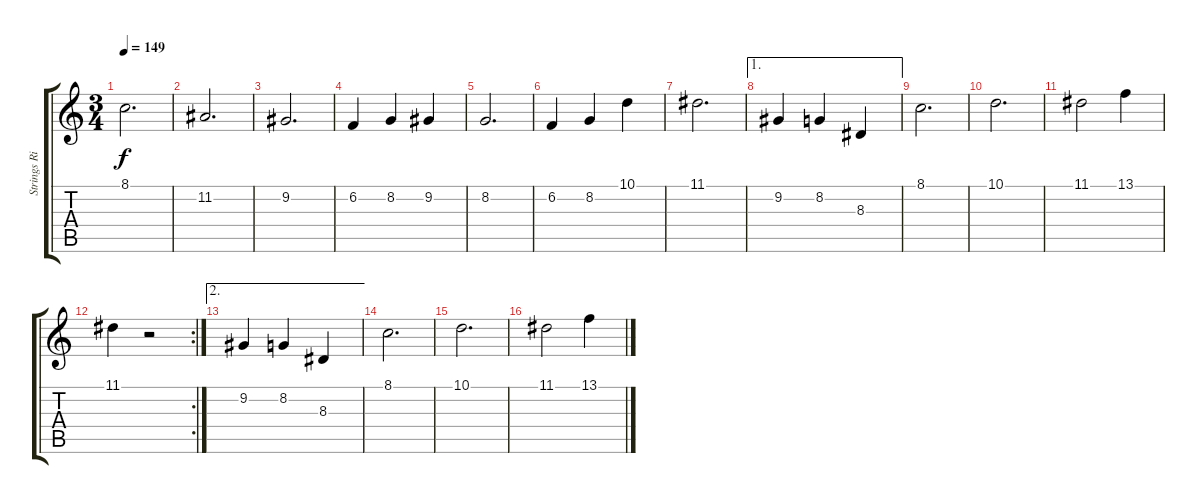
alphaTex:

\track ("Strings Right" "Strings Ri") {instrument stringensemble1}
\staff {score tabs}
\tuning (E4 B3 G3 D3 A2 E2) {hide}
\ts (3 4)
\tempo 149
\clef g2
\ks c
8.1.2{d dy f} |
11.2.2{d} |
9.2.2{d} |
6.2.4 8.2.4 9.2.4 |
8.2.2{d} |
6.2.4 8.2.4 10.1.4 |
11.1.2{d} |
\ae 1
9.2.4 8.2.4 8.3.4 |
8.1.2{d} |
10.1.2{d} |
11.1.2 13.1.4 |
\rc 2
11.1.4 r.2 |
\ae 2
9.2.4 8.2.4 8.3.4 |
8.1.2{d} |
10.1.2{d} |
11.1.2 13.1.4
